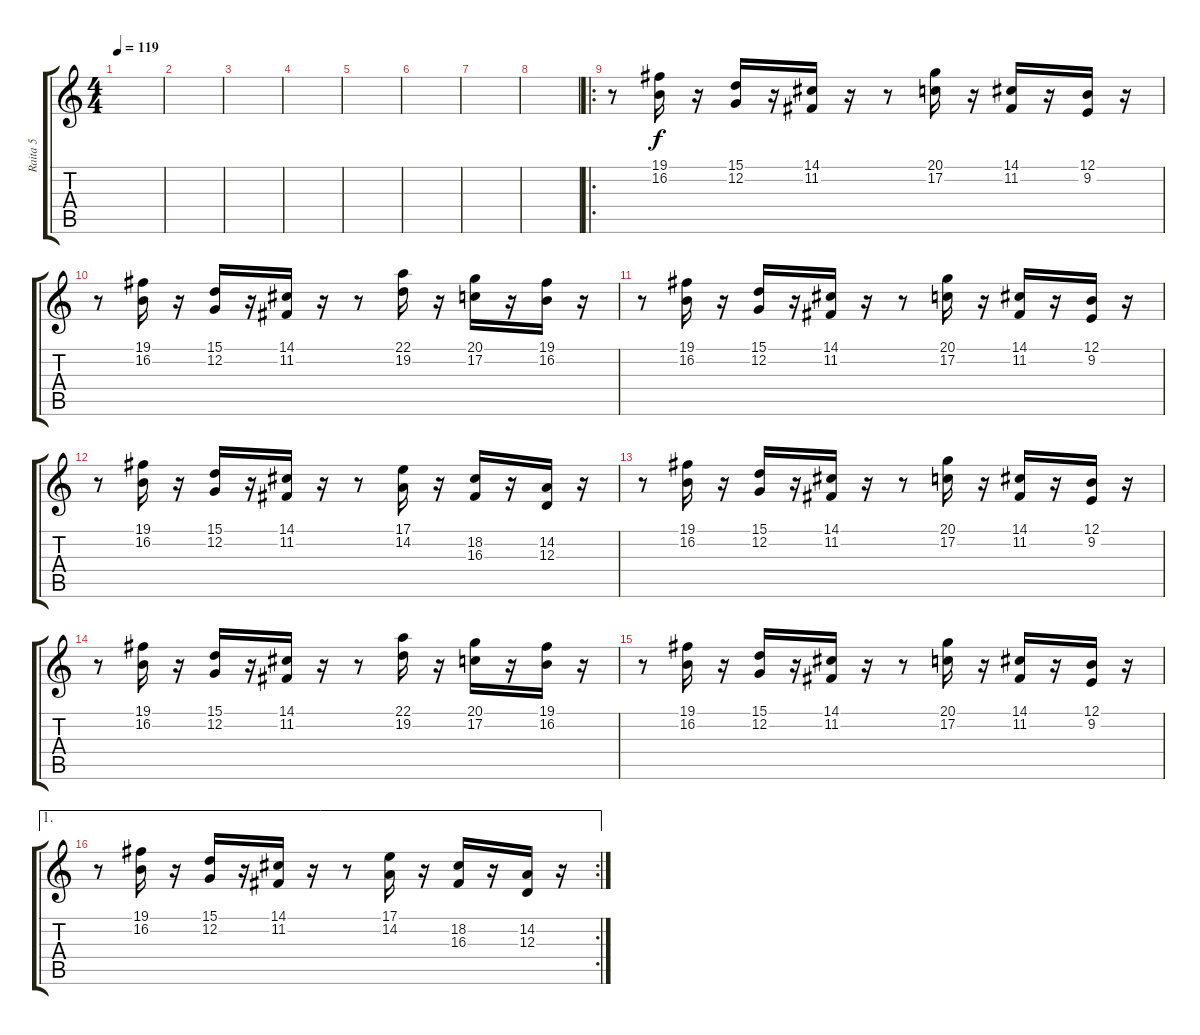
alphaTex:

\track ("Raita 5" "Raita 5") {instrument stringensemble1}
\staff {score tabs}
\tuning (B3 G3 D3 A2 E2 B1) {hide}
\ts (4 4)
\tempo 119
\clef g2
\ks c
|
|
|
|
|
|
|
|
\ro
r.8 (19.1 16.2).16 r.16 (15.1 12.2).16 r.16 (14.1 11.2).16 r.16 r.8 (20.1 17.2).16 r.16 (14.1 11.2).16 r.16 (12.1 9.2).16 r.16 |
r.8 (19.1 16.2).16 r.16 (15.1 12.2).16 r.16 (14.1 11.2).16 r.16 r.8 (22.1 19.2).16 r.16 (20.1 17.2).16 r.16 (19.1 16.2).16 r.16 |
r.8 (19.1 16.2).16 r.16 (15.1 12.2).16 r.16 (14.1 11.2).16 r.16 r.8 (20.1 17.2).16 r.16 (14.1 11.2).16 r.16 (12.1 9.2).16 r.16 |
r.8 (19.1 16.2).16 r.16 (15.1 12.2).16 r.16 (14.1 11.2).16 r.16 r.8 (17.1 14.2).16 r.16 (18.2 16.3).16 r.16 (14.2 12.3).16 r.16 |
r.8 (19.1 16.2).16 r.16 (15.1 12.2).16 r.16 (14.1 11.2).16 r.16 r.8 (20.1 17.2).16 r.16 (14.1 11.2).16 r.16 (12.1 9.2).16 r.16 |
r.8 (19.1 16.2).16 r.16 (15.1 12.2).16 r.16 (14.1 11.2).16 r.16 r.8 (22.1 19.2).16 r.16 (20.1 17.2).16 r.16 (19.1 16.2).16 r.16 |
r.8 (19.1 16.2).16 r.16 (15.1 12.2).16 r.16 (14.1 11.2).16 r.16 r.8 (20.1 17.2).16 r.16 (14.1 11.2).16 r.16 (12.1 9.2).16 r.16 |
\ae 1
\rc 2
r.8 (19.1 16.2).16 r.16 (15.1 12.2).16 r.16 (14.1 11.2).16 r.16 r.8 (17.1 14.2).16 r.16 (18.2 16.3).16 r.16 (14.2 12.3).16 r.16
